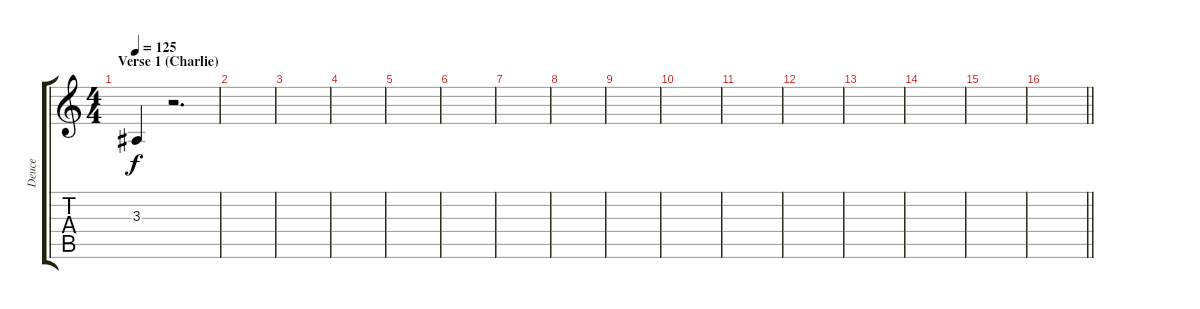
\track ("Deuce" "Deuce") {instrument clarinet}
\staff {score tabs}
\tuning (E4 B3 G3 D3 A2 D2) {hide}
\ts (4 4)
\section ("" "Verse 1 (Charlie)")
\tempo 125
\clef g2
\ks c
3.3.4{dy f} r.2{d} |
|
|
|
|
|
|
|
|
|
|
|
|
|
|
\barLineRight lightlight
